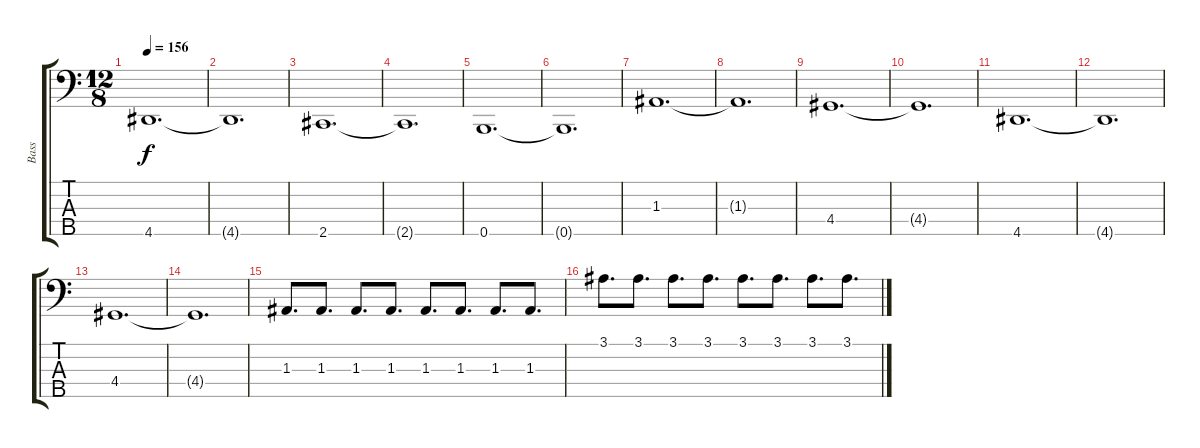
\track ("Bass" "Bass") {instrument electricbassfinger}
\staff {score tabs}
\tuning (G2 D2 A1 E1 B0) {hide}
\ts (12 8)
\tempo 156
\clef f4
\ks c
4.5.1{d dy f} |
4.5{t}.1{d} |
2.5.1{d} |
2.5{t}.1{d} |
0.5.1{d} |
0.5{t}.1{d} |
1.3.1{d} |
1.3{t}.1{d} |
4.4.1{d} |
4.4{t}.1{d} |
4.5.1{d} |
4.5{t}.1{d} |
4.4.1{d} |
4.4{t}.1{d} |
1.3.8{d} 1.3.8{d} 1.3.8{d} 1.3.8{d} 1.3.8{d} 1.3.8{d} 1.3.8{d} 1.3.8{d} |
3.1.8{d} 3.1.8{d} 3.1.8{d} 3.1.8{d} 3.1.8{d} 3.1.8{d} 3.1.8{d} 3.1.8{d}
